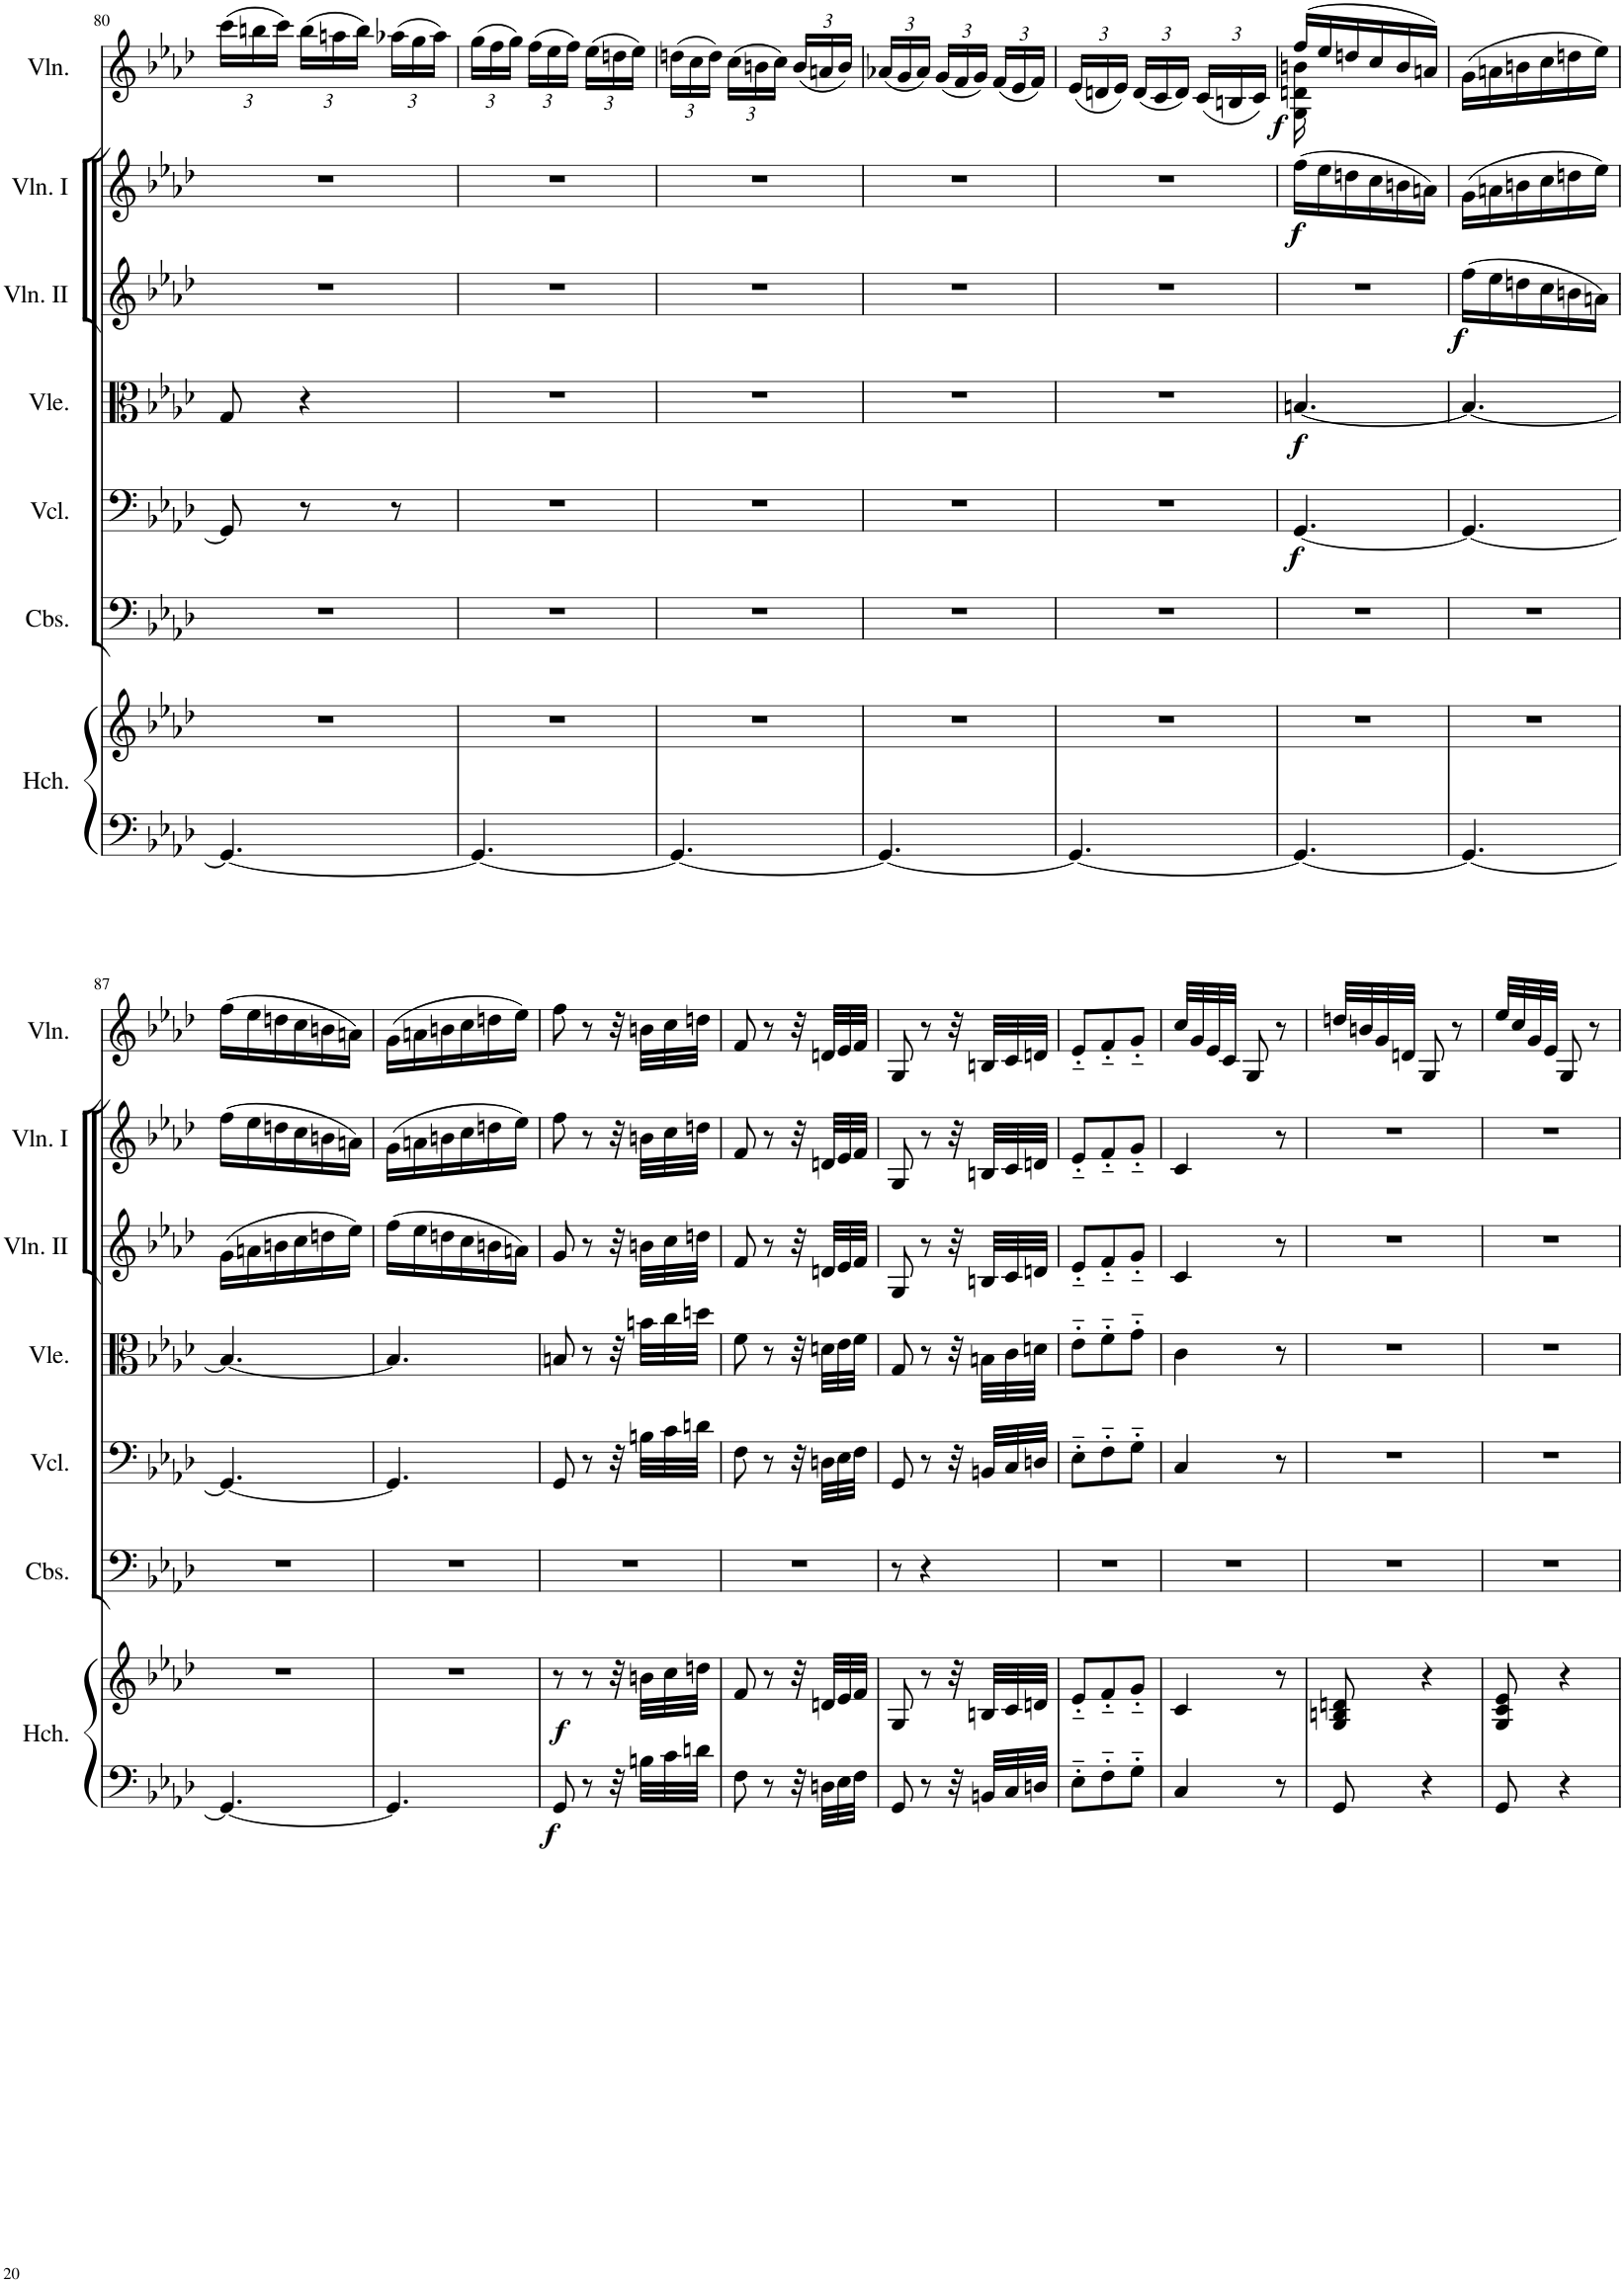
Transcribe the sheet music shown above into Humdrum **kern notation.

**kern	**kern	**dynam	**kern	**kern	**dynam	**kern	**dynam	**kern	**dynam	**kern	**dynam	**kern	**dynam
*part7	*part7	*part7	*part6	*part5	*part5	*part4	*part4	*part3	*part3	*part2	*part2	*part1	*part1
*staff8	*staff7	*staff7/8	*staff6	*staff5	*staff5	*staff4	*staff4	*staff3	*staff3	*staff2	*staff2	*staff1	*staff1
*I"Organ or Harpsichord	*	*	*I"Contrabassi	*I"Violoncelli	*	*I"Viole	*	*I"Violino II	*	*I"Violino I	*	*I"Violino principale	*
*I'Hch.	*	*	*I'Cbs.	*I'Vcl.	*	*I'Vle.	*	*I'Vln. II	*	*I'Vln. I	*	*I'Vln.	*
!!LO:PB:g=z
*clefF4	*clefG2	*	*clefF4	*clefF4	*	*clefC3	*	*clefG2	*	*clefG2	*	*clefG2	*
*	*	*	*Trd7c12	*	*	*	*	*	*	*	*	*	*
*k[b-e-a-d-]	*k[b-e-a-d-]	*	*k[b-e-a-d-]	*k[b-e-a-d-]	*	*k[b-e-a-d-]	*	*k[b-e-a-d-]	*	*k[b-e-a-d-]	*	*k[b-e-a-d-]	*
*M3/8	*M3/8	*	*M3/8	*M3/8	*	*M3/8	*	*M3/8	*	*M3/8	*	*M3/8	*
*	*	*	*	*	*	*	*	*	*	*	*	*Xbrackettup	*
=80	=80	=80	=80	=80	=80	=80	=80	=80	=80	=80	=80	=80	=80
4.GG/_	4.r	.	4.r	8GG/]	.	8G/	.	4.r	.	4.r	.	(24ccc\LL	.
.	.	.	.	.	.	.	.	.	.	.	.	24bbn\	.
.	.	.	.	.	.	.	.	.	.	.	.	24ccc\JJ)	.
.	.	.	.	8r	.	4r	.	.	.	.	.	(24bb\LL	.
.	.	.	.	.	.	.	.	.	.	.	.	24aan\	.
.	.	.	.	.	.	.	.	.	.	.	.	24bb\JJ)	.
.	.	.	.	8r	.	.	.	.	.	.	.	(24aa-X\LL	.
.	.	.	.	.	.	.	.	.	.	.	.	24gg\	.
.	.	.	.	.	.	.	.	.	.	.	.	24aa-\JJ)	.
=81	=81	=81	=81	=81	=81	=81	=81	=81	=81	=81	=81	=81	=81
4.GG/_	4.r	.	4.r	4.r	.	4.r	.	4.r	.	4.r	.	(24gg\LL	.
.	.	.	.	.	.	.	.	.	.	.	.	24ff\	.
.	.	.	.	.	.	.	.	.	.	.	.	24gg\JJ)	.
.	.	.	.	.	.	.	.	.	.	.	.	(24ff\LL	.
.	.	.	.	.	.	.	.	.	.	.	.	24ee-\	.
.	.	.	.	.	.	.	.	.	.	.	.	24ff\JJ)	.
.	.	.	.	.	.	.	.	.	.	.	.	(24ee-\LL	.
.	.	.	.	.	.	.	.	.	.	.	.	24ddn\	.
.	.	.	.	.	.	.	.	.	.	.	.	24ee-\JJ)	.
=82	=82	=82	=82	=82	=82	=82	=82	=82	=82	=82	=82	=82	=82
4.GG/_	4.r	.	4.r	4.r	.	4.r	.	4.r	.	4.r	.	(24ddn\LL	.
.	.	.	.	.	.	.	.	.	.	.	.	24cc\	.
.	.	.	.	.	.	.	.	.	.	.	.	24dd\JJ)	.
.	.	.	.	.	.	.	.	.	.	.	.	(24cc\LL	.
.	.	.	.	.	.	.	.	.	.	.	.	24bn\	.
.	.	.	.	.	.	.	.	.	.	.	.	24cc\JJ)	.
.	.	.	.	.	.	.	.	.	.	.	.	(24b/LL	.
.	.	.	.	.	.	.	.	.	.	.	.	24an/	.
.	.	.	.	.	.	.	.	.	.	.	.	24b/JJ)	.
=83	=83	=83	=83	=83	=83	=83	=83	=83	=83	=83	=83	=83	=83
4.GG/_	4.r	.	4.r	4.r	.	4.r	.	4.r	.	4.r	.	(24a-X/LL	.
.	.	.	.	.	.	.	.	.	.	.	.	24g/	.
.	.	.	.	.	.	.	.	.	.	.	.	24a-/JJ)	.
.	.	.	.	.	.	.	.	.	.	.	.	(24g/LL	.
.	.	.	.	.	.	.	.	.	.	.	.	24f/	.
.	.	.	.	.	.	.	.	.	.	.	.	24g/JJ)	.
.	.	.	.	.	.	.	.	.	.	.	.	(24f/LL	.
.	.	.	.	.	.	.	.	.	.	.	.	24e-/	.
.	.	.	.	.	.	.	.	.	.	.	.	24f/JJ)	.
=84	=84	=84	=84	=84	=84	=84	=84	=84	=84	=84	=84	=84	=84
4.GG/_	4.r	.	4.r	4.r	.	4.r	.	4.r	.	4.r	.	(24e-/LL	.
.	.	.	.	.	.	.	.	.	.	.	.	24dn/	.
.	.	.	.	.	.	.	.	.	.	.	.	24e-/JJ)	.
.	.	.	.	.	.	.	.	.	.	.	.	(24d/LL	.
.	.	.	.	.	.	.	.	.	.	.	.	24c/	.
.	.	.	.	.	.	.	.	.	.	.	.	24d/JJ)	.
.	.	.	.	.	.	.	.	.	.	.	.	(24c/LL	.
.	.	.	.	.	.	.	.	.	.	.	.	24Bn/	.
.	.	.	.	.	.	.	.	.	.	.	.	24c/JJ)	.
=85	=85	=85	=85	=85	=85	=85	=85	=85	=85	=85	=85	=85	=85
*	*	*	*	*	*	*	*	*	*	*	*	*^	*
!	!	!	!	!	!LO:DY:b	!	!LO:DY:b	!	!	!	!LO:DY:b	!	!	!LO:DY:b
4.GG/_	4.r	.	4.r	[4.GG/	f	[4.Bn/	f	4.r	.	(16ff\LL	f	(16ff/LL	16G\ 16dn\ 16bn\	f
.	.	.	.	.	.	.	.	.	.	16ee-\	.	16ee-/	4ryy	.
.	.	.	.	.	.	.	.	.	.	16ddn\	.	16ddn/	.	.
.	.	.	.	.	.	.	.	.	.	16cc\	.	16cc/	.	.
.	.	.	.	.	.	.	.	.	.	16bn\	.	16b/	.	.
.	.	.	.	.	.	.	.	.	.	16an\JJ)	.	16an/JJ)	16ryy	.
=86	=86	=86	=86	=86	=86	=86	=86	=86	=86	=86	=86	=86	=86	=86
!	!	!	!	!	!	!	!	!	!LO:DY:b	!	!	!	!	!
*	*	*	*	*	*	*	*	*	*	*	*	*v	*v	*
4.GG/_	4.r	.	4.r	4.GG/_	.	4.B/_	.	(16ff\LL	f	(16g\LL	.	(16g\LL	.
.	.	.	.	.	.	.	.	16ee-\	.	16an\	.	16an\	.
.	.	.	.	.	.	.	.	16ddn\	.	16bn\	.	16bn\	.
.	.	.	.	.	.	.	.	16cc\	.	16cc\	.	16cc\	.
.	.	.	.	.	.	.	.	16bn\	.	16ddn\	.	16ddn\	.
.	.	.	.	.	.	.	.	16an\JJ)	.	16ee-\JJ)	.	16ee-\JJ)	.
!!LO:LB:g=z
=87	=87	=87	=87	=87	=87	=87	=87	=87	=87	=87	=87	=87	=87
4.GG/_	4.r	.	4.r	4.GG/_	.	4.B/_	.	(16g\LL	.	(16ff\LL	.	(16ff\LL	.
.	.	.	.	.	.	.	.	16an\	.	16ee-\	.	16ee-\	.
.	.	.	.	.	.	.	.	16bn\	.	16ddn\	.	16ddn\	.
.	.	.	.	.	.	.	.	16cc\	.	16cc\	.	16cc\	.
.	.	.	.	.	.	.	.	16ddn\	.	16bn\	.	16bn\	.
.	.	.	.	.	.	.	.	16ee-\JJ)	.	16an\JJ)	.	16an\JJ)	.
=88	=88	=88	=88	=88	=88	=88	=88	=88	=88	=88	=88	=88	=88
4.GG/]	4.r	.	4.r	4.GG/]	.	4.B/]	.	(16ff\LL	.	(16g\LL	.	(16g\LL	.
.	.	.	.	.	.	.	.	16ee-\	.	16an\	.	16an\	.
.	.	.	.	.	.	.	.	16ddn\	.	16bn\	.	16bn\	.
.	.	.	.	.	.	.	.	16cc\	.	16cc\	.	16cc\	.
.	.	.	.	.	.	.	.	16bn\	.	16ddn\	.	16ddn\	.
.	.	.	.	.	.	.	.	16an\JJ)	.	16ee-\JJ)	.	16ee-\JJ)	.
=89	=89	=89	=89	=89	=89	=89	=89	=89	=89	=89	=89	=89	=89
!	!	!LO:DY:b=2	!	!	!	!	!	!	!	!	!	!	!
!	!	!LO:DY:n=1:b	!	!	!	!	!	!	!	!	!	!	!
8GG/	8r	f f	4.r	8GG/	.	8Bn/	.	8g/	.	8ff\	.	8ff\	.
8r	8r	.	.	8r	.	8r	.	8r	.	8r	.	8r	.
32r	32r	.	.	32r	.	32r	.	32r	.	32r	.	32r	.
32Bn\LLL	32bn\LLL	.	.	32Bn\LLL	.	32bn\LLL	.	32bn\LLL	.	32bn\LLL	.	32bn\LLL	.
32c\	32cc\	.	.	32c\	.	32cc\	.	32cc\	.	32cc\	.	32cc\	.
32dn\JJJ	32ddn\JJJ	.	.	32dn\JJJ	.	32ddn\JJJ	.	32ddn\JJJ	.	32ddn\JJJ	.	32ddn\JJJ	.
=90	=90	=90	=90	=90	=90	=90	=90	=90	=90	=90	=90	=90	=90
8F\	8f/	.	4.r	8F\	.	8f\	.	8f/	.	8f/	.	8f/	.
8r	8r	.	.	8r	.	8r	.	8r	.	8r	.	8r	.
32r	32r	.	.	32r	.	32r	.	32r	.	32r	.	32r	.
32Dn\LLL	32dn/LLL	.	.	32Dn\LLL	.	32dn\LLL	.	32dn/LLL	.	32dn/LLL	.	32dn/LLL	.
32E-\	32e-/	.	.	32E-\	.	32e-\	.	32e-/	.	32e-/	.	32e-/	.
32F\JJJ	32f/JJJ	.	.	32F\JJJ	.	32f\JJJ	.	32f/JJJ	.	32f/JJJ	.	32f/JJJ	.
=91	=91	=91	=91	=91	=91	=91	=91	=91	=91	=91	=91	=91	=91
8GG/	8G/	.	8r	8GG/	.	8G/	.	8G/	.	8G/	.	8G/	.
8r	8r	.	4r	8r	.	8r	.	8r	.	8r	.	8r	.
32r	32r	.	.	32r	.	32r	.	32r	.	32r	.	32r	.
32BBn/LLL	32Bn/LLL	.	.	32BBn/LLL	.	32Bn\LLL	.	32Bn/LLL	.	32Bn/LLL	.	32Bn/LLL	.
32C/	32c/	.	.	32C/	.	32c\	.	32c/	.	32c/	.	32c/	.
32Dn/JJJ	32dn/JJJ	.	.	32Dn/JJJ	.	32dn\JJJ	.	32dn/JJJ	.	32dn/JJJ	.	32dn/JJJ	.
=92	=92	=92	=92	=92	=92	=92	=92	=92	=92	=92	=92	=92	=92
8E-'~\L	8e-'~/L	.	4.r	8E-'~\L	.	8e-'~\L	.	8e-'~/L	.	8e-'~/L	.	8e-'~/L	.
8F'~\	8f'~/	.	.	8F'~\	.	8f'~\	.	8f'~/	.	8f'~/	.	8f'~/	.
8G'~\J	8g'~/J	.	.	8G'~\J	.	8g'~\J	.	8g'~/J	.	8g'~/J	.	8g'~/J	.
=93	=93	=93	=93	=93	=93	=93	=93	=93	=93	=93	=93	=93	=93
!	!	!LO:DY:b=2	!	!	!	!	!	!	!	!	!	!	!
!	!	!LO:DY:n=1:b	!	!	!LO:DY:b	!	!LO:DY:b	!	!LO:DY:b	!	!LO:DY:b	!	!LO:DY:b
4C/	4c/	p p	4.r	4C/	p	4c\	p	4c/	p	4c/	p	32cc/LLL	ff
.	.	.	.	.	.	.	.	.	.	.	.	32g/	.
.	.	.	.	.	.	.	.	.	.	.	.	32e-/	.
.	.	.	.	.	.	.	.	.	.	.	.	32c/JJJ	.
.	.	.	.	.	.	.	.	.	.	.	.	8G/	.
8r	8r	.	.	8r	.	8r	.	8r	.	8r	.	8r	.
=94	=94	=94	=94	=94	=94	=94	=94	=94	=94	=94	=94	=94	=94
!	!	!LO:DY:b=2	!	!	!	!	!	!	!	!	!	!	!
!	!	!LO:DY:n=1:b	!	!	!	!	!	!	!	!	!	!	!
8GG/	8G/ 8Bn/ 8dn/	mf mf	4.r	4.r	.	4.r	.	4.r	.	4.r	.	32ddn/LLL	.
.	.	.	.	.	.	.	.	.	.	.	.	32bn/	.
.	.	.	.	.	.	.	.	.	.	.	.	32g/	.
.	.	.	.	.	.	.	.	.	.	.	.	32dn/JJJ	.
4r	4r	.	.	.	.	.	.	.	.	.	.	8G/	.
.	.	.	.	.	.	.	.	.	.	.	.	8r	.
=95	=95	=95	=95	=95	=95	=95	=95	=95	=95	=95	=95	=95	=95
8GG/	8G/ 8c/ 8e-/	.	4.r	4.r	.	4.r	.	4.r	.	4.r	.	32ee-/LLL	.
.	.	.	.	.	.	.	.	.	.	.	.	32cc/	.
.	.	.	.	.	.	.	.	.	.	.	.	32g/	.
.	.	.	.	.	.	.	.	.	.	.	.	32e-/JJJ	.
4r	4r	.	.	.	.	.	.	.	.	.	.	8G/	.
.	.	.	.	.	.	.	.	.	.	.	.	8r	.
=	=	=	=	=	=	=	=	=	=	=	=	=	=
*-	*-	*-	*-	*-	*-	*-	*-	*-	*-	*-	*-	*-	*-
